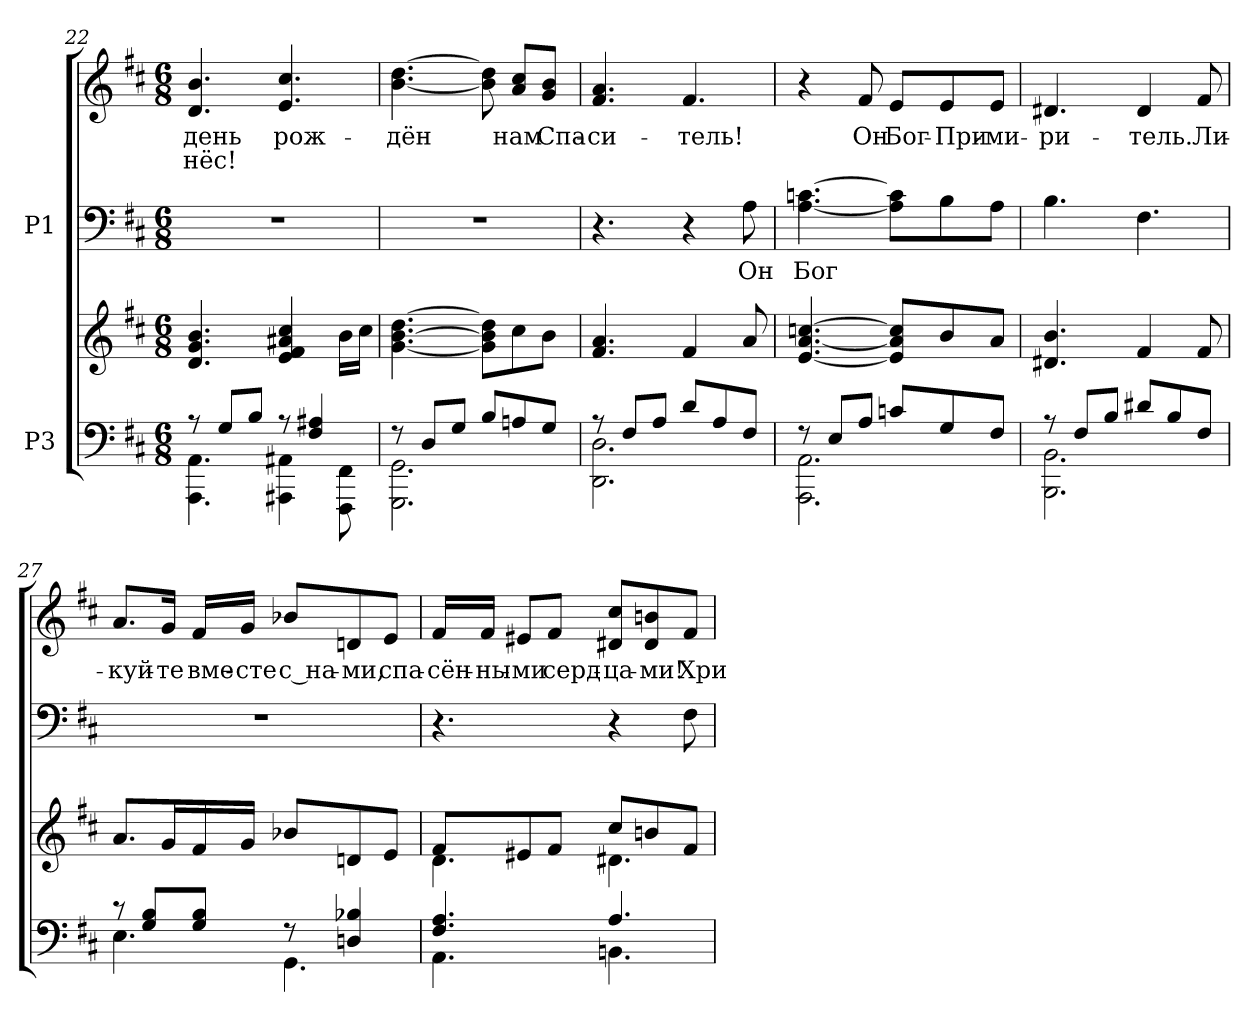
**kern	**kern	**kern	**text	**kern	**text	**text
*part2	*part2	*part1	*part1	*part1	*part1	*part1
*staff4	*staff3	*staff2	*staff2	*staff1	*staff1	*staff1
*I"P3	*	*I"P1	*	*	*	*
*clefF4	*clefG2	*clefF4	*	*clefG2	*	*
*k[f#c#]	*k[f#c#]	*k[f#c#]	*	*k[f#c#]	*	*
*D:	*D:	*D:	*	*D:	*	*
*M6/8	*M6/8	*M6/8	*	*M6/8	*	*
=22	=22	=22	=22	=22	=22	=22
*^	*	*	*	*	*	*
!	!	!	!LO:N:vis=1	!	!	!	!
!	!	!	!	!	!	!LO:LY:b:color=#000000	!LO:LY:b:color=#000000
8r	4.AAAi\ 4.AAi	4.di/ 4.gi 4.bi	2.r	.	4.di/ 4.bi	день	-нёс!
8Gi/L	.	.	.	.	.	.	.
8Bi/J	.	.	.	.	.	.	.
!	!	!	!	!	!	!LO:LY:b:color=#000000	!
8r	4AAA#Xi\ 4AA#Xi	4ei/ 4f#i 4a#Xi 4cc#i	.	.	4.ei/ 4.cc#i	рож-	.
4F#i/ 4A#Xi	.	.	.	.	.	.	.
.	8FFF#i\ 8FF#i	16bi\LL	.	.	.	.	.
.	.	16cc#i\JJ	.	.	.	.	.
=23	=23	=23	=23	=23	=23	=23	=23
!	!	!	!LO:N:vis=1	!	!	!	!
!	!	!	!	!	!	!LO:LY:b:color=#000000	!
8r	2.GGGi\ 2.GGi	[<4.gi\ [>4.bi [>4.ddi	2.r	.	[<4.bi\ [>4.ddi	-дён	.
8Di/L	.	.	.	.	.	.	.
8Gi/J	.	.	.	.	.	.	.
8Bi/L	.	8gi\] 8bi] 8ddi]L	.	.	8bi\] 8ddi]	.	.
!	!	!	!	!	!	!LO:LY:b:color=#000000	!
8Ani/	.	8cc#i\	.	.	8ai/ 8cc#iL	нам	.
!	!	!	!	!	!	!LO:LY:b:color=#000000	!
8Gi/J	.	8bi\J	.	.	8gi/ 8biJ	Спа-	.
=24	=24	=24	=24	=24	=24	=24	=24
!	!	!	!	!	!	!LO:LY:b:color=#000000	!
8r	2.DDi\ 2.Di	4.f#i/ 4.ai	4.r	.	4.f#i/ 4.ai	-си-	.
8F#i/L	.	.	.	.	.	.	.
8Ai/J	.	.	.	.	.	.	.
!	!	!	!	!	!	!LO:LY:b:color=#000000	!
8di/L	.	4f#i/	4r	.	4.f#i/	-тель!	.
8Ai/	.	.	.	.	.	.	.
!	!	!	!	!LO:LY:a:color=#000000	!	!	!
8F#i/J	.	8ai/	8Ai\	Он	.	.	.
=25	=25	=25	=25	=25	=25	=25	=25
!	!	!	!	!LO:LY:a:color=#000000	!	!	!
8r	2.AAAi\ 2.AAi	[<4.ei/ [<4.ai [>4.ccni	[<4.Ai\ [>4.cni	Бог	4r	.	.
8Ei/L	.	.	.	.	.	.	.
!	!	!	!	!	!	!LO:LY:b:color=#000000	!
8Ai/J	.	.	.	.	8f#i/	Он	.
!	!	!	!	!	!	!LO:LY:b:color=#000000	!
8cni/L	.	8ei/] 8ai] 8cci]L	8Ai\] 8ci]L	.	8ei/L	Бог-	.
!	!	!	!	!	!	!LO:LY:b:color=#000000	!
8Gi/	.	8bi/	8Bi\	.	8ei/	-При-	.
!	!	!	!	!	!	!LO:LY:b:color=#000000	!
8F#i/J	.	8ai/J	8Ai\J	.	8ei/J	-ми-	.
!!LO:LB:g=z
=26	=26	=26	=26	=26	=26	=26	=26
!	!	!	!	!	!	!LO:LY:b:color=#000000	!
8r	2.BBBi\ 2.BBi	4.d#Xi/ 4.bi	4.Bi\	.	4.d#Xi/	-ри-	.
8F#i/L	.	.	.	.	.	.	.
8Bi/J	.	.	.	.	.	.	.
!	!	!	!	!	!	!LO:LY:b:color=#000000	!
8d#Xi/L	.	4f#i/	4.F#i\	.	4d#i/	-тель.	.
8Bi/	.	.	.	.	.	.	.
!	!	!	!	!	!	!LO:LY:b:color=#000000	!
8F#i/J	.	8f#i/	.	.	8f#i/	Ли-	.
=27	=27	=27	=27	=27	=27	=27	=27
!	!	!	!LO:N:vis=1	!	!	!	!
!	!	!	!	!	!	!LO:LY:b:color=#000000	!
8r	4.Ei\	8.ai/L	2.r	.	8.ai/L	-куй-	.
8Gi/ 8BiL	.	.	.	.	.	.	.
!	!	!	!	!	!	!LO:LY:b:color=#000000	!
.	.	16gi/L	.	.	16gi/Jk	-те	.
!	!	!	!	!	!	!LO:LY:b:color=#000000	!
8Gi/ 8BiJ	.	16f#i/	.	.	16f#i/LL	вме-	.
!	!	!	!	!	!	!LO:LY:b:color=#000000	!
.	.	16gi/JJ	.	.	16gi/JJ	-сте	.
!	!	!	!	!	!	!LO:LY:b:color=#000000	!
8r	4.GGi\	8b-Xi/L	.	.	8b-Xi/L	с на-	.
!	!	!	!	!	!	!LO:LY:b:color=#000000	!
4Dni/ 4B-Xi	.	8dni/	.	.	8dni/	-ми,	.
!	!	!	!	!	!	!LO:LY:b:color=#000000	!
.	.	8ei/J	.	.	8ei/J	спа-	.
=28	=28	=28	=28	=28	=28	=28	=28
*	*	*^	*	*	*	*	*
!	!	!	!	!	!	!	!LO:LY:b:color=#000000	!
4.F#i/ 4.Ai	4.AAi\	8f#i/L	4.di\	4.r	.	16f#i/LL	-сён-	.
!	!	!	!	!	!	!	!LO:LY:b:color=#000000	!
.	.	.	.	.	.	16f#i/JJ	-ны-	.
!	!	!	!	!	!	!	!LO:LY:b:color=#000000	!
.	.	8e#Xi/	.	.	.	8e#Xi/L	-ми	.
!	!	!	!	!	!	!	!LO:LY:b:color=#000000	!
.	.	8f#i/J	.	.	.	8f#i/J	серд-	.
!	!	!	!	!	!	!	!LO:LY:b:color=#000000	!
4.Ai/	4.BBni\	8cc#i/L	4.d#Xi\	4r	.	8d#Xi/ 8cc#iL	-ца-	.
!	!	!	!	!	!	!	!LO:LY:b:color=#000000	!
.	.	8bni/	.	.	.	8d#i/ 8bni	-ми!	.
!	!	!	!	!	!	!	!LO:LY:b:color=#000000	!
.	.	8f#i/J	.	8F#i\	.	8f#i/J	Хри-	.
*v	*v	*	*	*	*	*	*	*
*	*v	*v	*	*	*	*	*
=	=	=	=	=	=	=
*-	*-	*-	*-	*-	*-	*-
